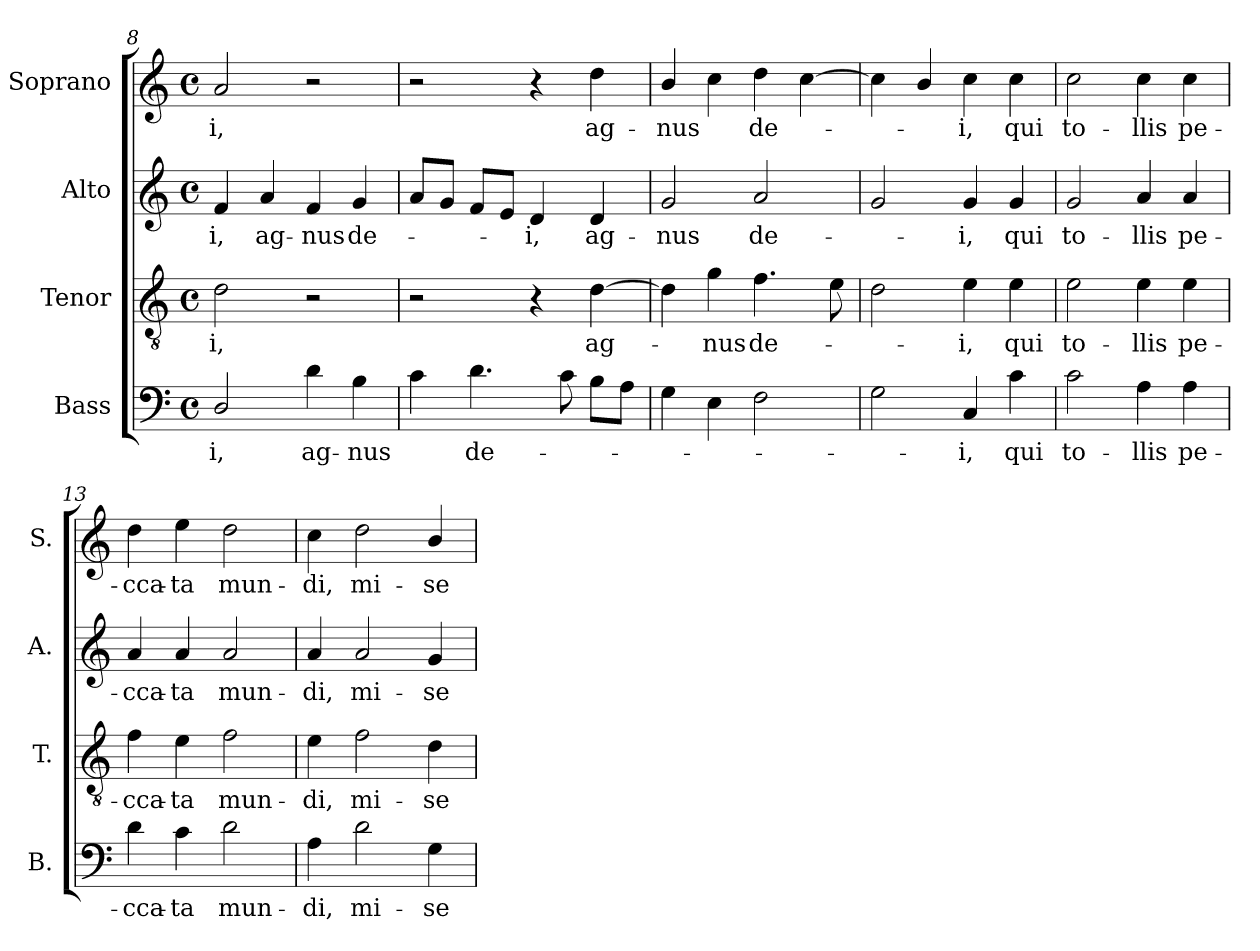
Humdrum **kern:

**kern	**text	**kern	**text	**kern	**text	**kern	**text
*part4	*part4	*part3	*part3	*part2	*part2	*part1	*part1
*staff4	*staff4	*staff3	*staff3	*staff2	*staff2	*staff1	*staff1
*I"Bass	*	*I"Tenor	*	*I"Alto	*	*I"Soprano	*
*I'B.	*	*I'T.	*	*I'A.	*	*I'S.	*
*clefF4	*	*clefGv2	*	*clefG2	*	*clefG2	*
*	*	*ITrd7c12	*	*	*	*	*
*k[]	*	*k[]	*	*k[]	*	*k[]	*
*C:	*	*C:	*	*C:	*	*C:	*
*M4/4	*	*M4/4	*	*M4/4	*	*M4/4	*
*met(c)	*	*met(c)	*	*met(c)	*	*met(c)	*
=8	=8	=8	=8	=8	=8	=8	=8
!	!LO:LY:b:color=#000000	!	!	!	!	!	!
!	!	!	!LO:LY:b:color=#000000	!	!	!	!
!	!	!	!	!	!LO:LY:b:color=#000000	!	!
!	!	!	!	!	!	!	!LO:LY:b:color=#000000
2Di/	-i,	2Di\	-i,	4fi/	-i,	2ai/	-i,
!	!	!	!	!	!LO:LY:b:color=#000000	!	!
.	.	.	.	4ai/	ag-	.	.
!	!LO:LY:b:color=#000000	!	!	!	!	!	!
!	!	!	!	!	!LO:LY:b:color=#000000	!	!
4di\	ag-	2r	.	4fi/	-nus	2r	.
!	!LO:LY:b:color=#000000	!	!	!	!	!	!
!	!	!	!	!	!LO:LY:b:color=#000000	!	!
4Bi\	-nus	.	.	4gi/	de-	.	.
=9	=9	=9	=9	=9	=9	=9	=9
4ci\	.	2r	.	8ai/L	.	2r	.
.	.	.	.	8gi/J	.	.	.
!	!LO:LY:b:color=#000000	!	!	!	!	!	!
4.di\	de-	.	.	8fi/L	.	.	.
.	.	.	.	8ei/J	.	.	.
!	!	!	!	!	!LO:LY:b:color=#000000	!	!
.	.	4r	.	4di/	-i,	4r	.
8ci\	.	.	.	.	.	.	.
!	!	!	!LO:LY:b:color=#000000	!	!	!	!
!	!	!	!	!	!LO:LY:b:color=#000000	!	!
!	!	!	!	!	!	!	!LO:LY:b:color=#000000
8Bi\L	.	[4Di\	ag-	4di/	ag-	4ddi\	ag-
8Ai\J	.	.	.	.	.	.	.
=10	=10	=10	=10	=10	=10	=10	=10
!	!	!	!	!	!LO:LY:b:color=#000000	!	!
!	!	!	!	!	!	!	!LO:LY:b:color=#000000
4Gi\	.	4Di\]	.	2gi/	-nus	4bi/	-nus
!	!	!	!LO:LY:b:color=#000000	!	!	!	!
4Ei\	.	4Gi\	-nus	.	.	4cci\	.
!	!	!	!LO:LY:b:color=#000000	!	!	!	!
!	!	!	!	!	!LO:LY:b:color=#000000	!	!
!	!	!	!	!	!	!	!LO:LY:b:color=#000000
2Fi\	.	4.Fi\	de-	2ai/	de-	4ddi\	de-
.	.	.	.	.	.	[4cci\	.
.	.	8Ei\	.	.	.	.	.
=11	=11	=11	=11	=11	=11	=11	=11
2Gi\	.	2Di\	.	2gi/	.	4cci\]	.
.	.	.	.	.	.	4bi/	.
!	!LO:LY:b:color=#000000	!	!	!	!	!	!
!	!	!	!LO:LY:b:color=#000000	!	!	!	!
!	!	!	!	!	!LO:LY:b:color=#000000	!	!
!	!	!	!	!	!	!	!LO:LY:b:color=#000000
4Ci/	-i,	4Ei\	-i,	4gi/	-i,	4cci\	-i,
!	!LO:LY:b:color=#000000	!	!	!	!	!	!
!	!	!	!LO:LY:b:color=#000000	!	!	!	!
!	!	!	!	!	!LO:LY:b:color=#000000	!	!
!	!	!	!	!	!	!	!LO:LY:b:color=#000000
4ci\	qui	4Ei\	qui	4gi/	qui	4cci\	qui
!!LO:LB:g=z
=12	=12	=12	=12	=12	=12	=12	=12
!	!LO:LY:b:color=#000000	!	!	!	!	!	!
!	!	!	!LO:LY:b:color=#000000	!	!	!	!
!	!	!	!	!	!LO:LY:b:color=#000000	!	!
!	!	!	!	!	!	!	!LO:LY:b:color=#000000
2ci\	to-	2Ei\	to-	2gi/	to-	2cci\	to-
!	!LO:LY:b:color=#000000	!	!	!	!	!	!
!	!	!	!LO:LY:b:color=#000000	!	!	!	!
!	!	!	!	!	!LO:LY:b:color=#000000	!	!
!	!	!	!	!	!	!	!LO:LY:b:color=#000000
4Ai\	-llis	4Ei\	-llis	4ai/	-llis	4cci\	-llis
!	!LO:LY:b:color=#000000	!	!	!	!	!	!
!	!	!	!LO:LY:b:color=#000000	!	!	!	!
!	!	!	!	!	!LO:LY:b:color=#000000	!	!
!	!	!	!	!	!	!	!LO:LY:b:color=#000000
4Ai\	pe-	4Ei\	pe-	4ai/	pe-	4cci\	pe-
=13	=13	=13	=13	=13	=13	=13	=13
!	!LO:LY:b:color=#000000	!	!	!	!	!	!
!	!	!	!LO:LY:b:color=#000000	!	!	!	!
!	!	!	!	!	!LO:LY:b:color=#000000	!	!
!	!	!	!	!	!	!	!LO:LY:b:color=#000000
4di\	-cca-	4Fi\	-cca-	4ai/	-cca-	4ddi\	-cca-
!	!LO:LY:b:color=#000000	!	!	!	!	!	!
!	!	!	!LO:LY:b:color=#000000	!	!	!	!
!	!	!	!	!	!LO:LY:b:color=#000000	!	!
!	!	!	!	!	!	!	!LO:LY:b:color=#000000
4ci\	-ta	4Ei\	-ta	4ai/	-ta	4eei\	-ta
!	!LO:LY:b:color=#000000	!	!	!	!	!	!
!	!	!	!LO:LY:b:color=#000000	!	!	!	!
!	!	!	!	!	!LO:LY:b:color=#000000	!	!
!	!	!	!	!	!	!	!LO:LY:b:color=#000000
2di\	mun-	2Fi\	mun-	2ai/	mun-	2ddi\	mun-
=14	=14	=14	=14	=14	=14	=14	=14
!	!LO:LY:b:color=#000000	!	!	!	!	!	!
!	!	!	!LO:LY:b:color=#000000	!	!	!	!
!	!	!	!	!	!LO:LY:b:color=#000000	!	!
!	!	!	!	!	!	!	!LO:LY:b:color=#000000
4Ai\	-di,	4Ei\	-di,	4ai/	-di,	4cci\	-di,
!	!LO:LY:b:color=#000000	!	!	!	!	!	!
!	!	!	!LO:LY:b:color=#000000	!	!	!	!
!	!	!	!	!	!LO:LY:b:color=#000000	!	!
!	!	!	!	!	!	!	!LO:LY:b:color=#000000
2di\	mi-	2Fi\	mi-	2ai/	mi-	2ddi\	mi-
!	!LO:LY:b:color=#000000	!	!	!	!	!	!
!	!	!	!LO:LY:b:color=#000000	!	!	!	!
!	!	!	!	!	!LO:LY:b:color=#000000	!	!
!	!	!	!	!	!	!	!LO:LY:b:color=#000000
4Gi\	-se-	4Di\	-se-	4gi/	-se-	4bi/	-se-
=	=	=	=	=	=	=	=
*-	*-	*-	*-	*-	*-	*-	*-
